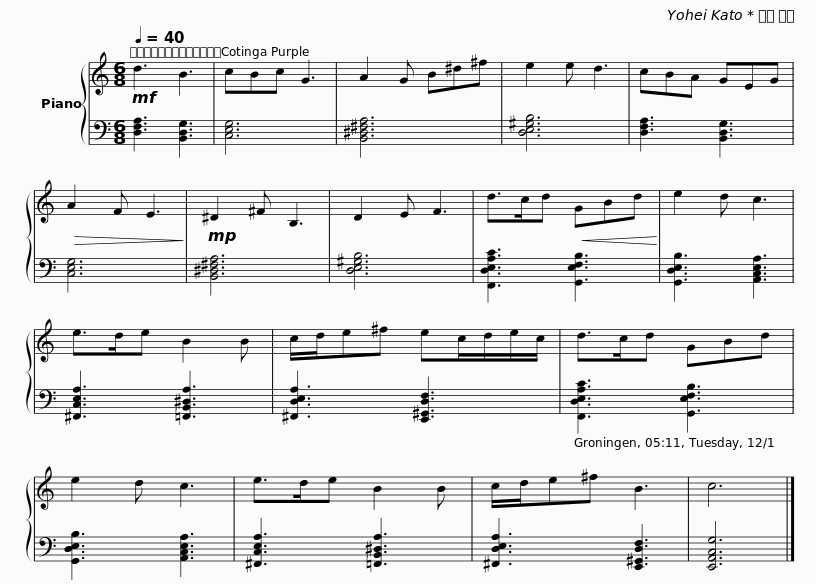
X:1
%%score { 1 | 2 }
L:1/8
Q:1/4=40
M:6/8
I:linebreak $
K:C
V:1 treble
V:2 bass
V:1
!mf! d3 B3 | cBc G3 | A2 G B^d^f | e2 e d3 | cBA GEG | %5
!>(! A2 F E3!>)! |!mp! ^D2 ^F B,3 |$ D2 E F3 | d>cd!<(! GBd!<)! | e2 d c3 | %10
 e>de B2 B | c/d/e^f ec/d/e/c/ |$ d>cd GBd | e2 d c3 | e>de B2 B | %15
 c/d/e^f B3 | c6 |] %17
V:2
 [D,F,A,]3 [B,,D,G,]3 | [C,E,G,]6 | [B,,^D,^F,A,]6 | [D,E,^G,B,]6 | [D,F,A,]3 [B,,D,G,]3 | %5
 [C,E,G,]6 | [B,,^D,^F,A,]6 |$ [D,E,^G,B,]6 | [F,,D,E,A,C]3 [G,,E,F,B,]3 | [G,,D,E,B,]3 [A,,C,E,A,]3 | %10
 [^F,,C,E,A,]3 [=F,,B,,^D,A,]3 | [^F,,D,E,A,]3 [E,,^G,,D,F,]3 |$ [F,,D,E,A,C]3 [G,,E,F,B,]3 | [G,,D,E,B,]3 [A,,C,E,A,]3 | [^F,,C,E,A,]3 [=F,,B,,^D,A,]3 | %15
 [^F,,D,E,A,]3 [E,,^G,,D,F,]3 | [E,,A,,C,G,]6 |] %17
